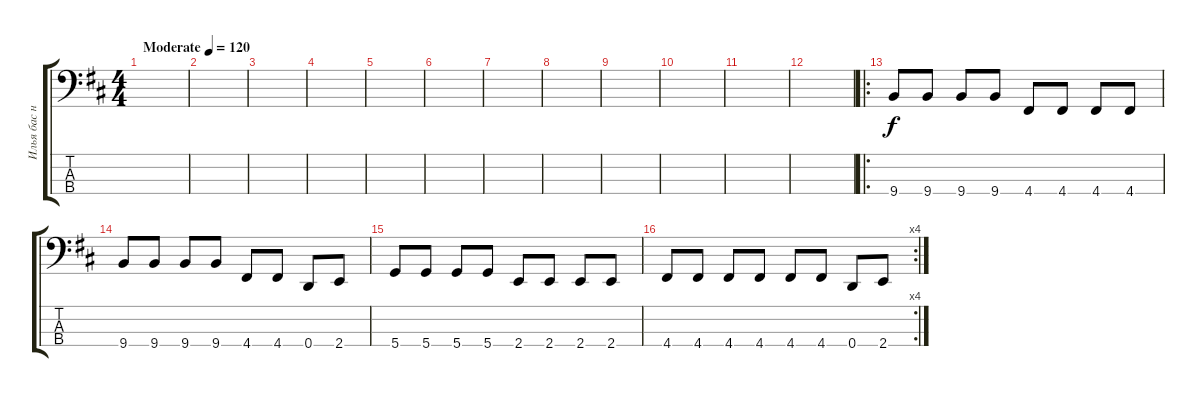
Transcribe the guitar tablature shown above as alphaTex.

\track ("Илья бас на синтезе" "Илья бас н") {instrument electricbassfinger}
\staff {score tabs}
\tuning (G2 D2 A1 D1) {hide}
\ts (4 4)
\tempo (120 "Moderate")
\clef f4
\ks bminor
|
|
|
|
|
|
|
|
|
|
|
|
\ro
9.4.8 9.4.8 9.4.8 9.4.8 4.4.8 4.4.8 4.4.8 4.4.8 |
9.4.8 9.4.8 9.4.8 9.4.8 4.4.8 4.4.8 0.4.8 2.4.8 |
5.4.8 5.4.8 5.4.8 5.4.8 2.4.8 2.4.8 2.4.8 2.4.8 |
\rc 4
4.4.8 4.4.8 4.4.8 4.4.8 4.4.8 4.4.8 0.4.8 2.4.8
